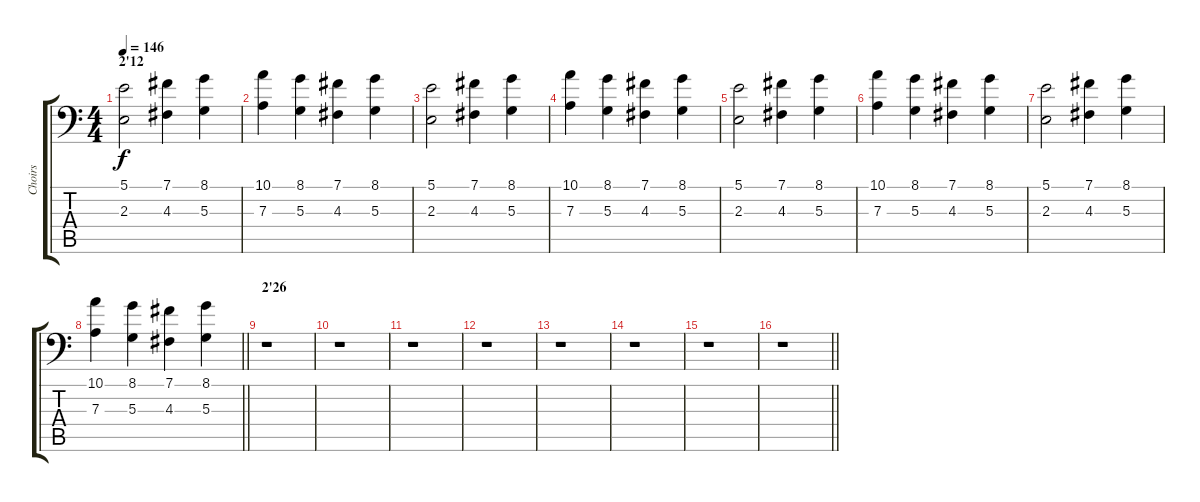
\track ("Choirs" "Choirs") {instrument choiraahs}
\staff {score tabs}
\tuning (B3 Gb3 D3 A2 E2 A1) {hide}
\ts (4 4)
\section ("" "2'12")
\tempo 146
\clef f4
\ks c
(5.1 2.3).2{dy f} (7.1 4.3).4 (8.1 5.3).4 |
(10.1 7.3).4 (8.1 5.3).4 (7.1 4.3).4 (8.1 5.3).4 |
(5.1 2.3).2 (7.1 4.3).4 (8.1 5.3).4 |
(10.1 7.3).4 (8.1 5.3).4 (7.1 4.3).4 (8.1 5.3).4 |
(5.1 2.3).2 (7.1 4.3).4 (8.1 5.3).4 |
(10.1 7.3).4 (8.1 5.3).4 (7.1 4.3).4 (8.1 5.3).4 |
(5.1 2.3).2 (7.1 4.3).4 (8.1 5.3).4 |
\barLineRight lightlight
(10.1 7.3).4 (8.1 5.3).4 (7.1 4.3).4 (8.1 5.3).4 |
\section ("" "2'26")
r.1 |
r.1 |
r.1 |
r.1 |
r.1 |
r.1 |
r.1 |
\barLineRight lightlight
r.1
